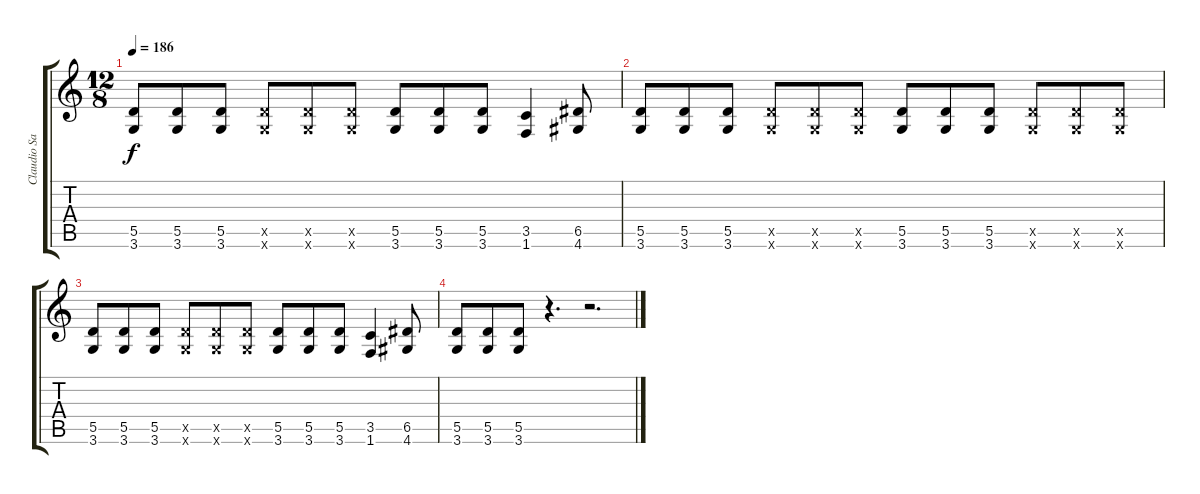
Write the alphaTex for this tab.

\track ("Claudio Sanchez" "Claudio Sa") {instrument distortionguitar}
\staff {score tabs}
\tuning (E4 B3 G3 D3 A2 E2) {hide}
\ts (12 8)
\tempo 186
\clef g2
\ks c
(5.5 3.6).8{dy f} (5.5 3.6).8 (5.5 3.6).8 (5.5{x} 3.6{x}).8 (5.5{x} 3.6{x}).8 (5.5{x} 3.6{x}).8 (5.5 3.6).8 (5.5 3.6).8 (5.5 3.6).8 (3.5 1.6).4 (6.5 4.6).8 |
(5.5 3.6).8 (5.5 3.6).8 (5.5 3.6).8 (5.5{x} 3.6{x}).8 (5.5{x} 3.6{x}).8 (5.5{x} 3.6{x}).8 (5.5 3.6).8 (5.5 3.6).8 (5.5 3.6).8 (5.5{x} 3.6{x}).8 (5.5{x} 3.6{x}).8 (5.5{x} 3.6{x}).8 |
(5.5 3.6).8 (5.5 3.6).8 (5.5 3.6).8 (5.5{x} 3.6{x}).8 (5.5{x} 3.6{x}).8 (5.5{x} 3.6{x}).8 (5.5 3.6).8 (5.5 3.6).8 (5.5 3.6).8 (3.5 1.6).4 (6.5 4.6).8 |
(5.5 3.6).8 (5.5 3.6).8 (5.5 3.6).8 r.4{d} r.2{d}
